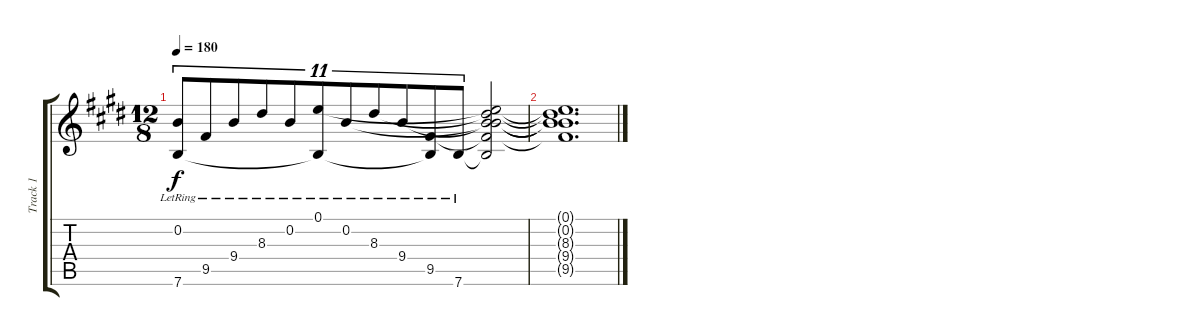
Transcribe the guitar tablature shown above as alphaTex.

\track ("Track 1" "Track 1") {instrument acousticguitarsteel}
\staff {score tabs}
\tuning (E4 B3 G3 D3 A2 E2) {hide}
\ts (12 8)
\tempo 180
\clef g2
\ks e
(0.2{t} 7.6{lr}).8{tu (11 8) dy f} 9.5{lr}.8{tu (11 8)} 9.4{lr}.8{tu (11 8)} 8.3{lr}.8{tu (11 8)} 0.2{lr}.8{tu (11 8)} (0.1{lr} 7.6{t}).8{tu (11 8)} 0.2{lr}.8{tu (11 8)} 8.3{lr}.8{tu (11 8)} 9.4{lr}.8{tu (11 8)} (9.5{lr} 7.6{t}).8{tu (11 8)} 7.6{lr}.8{tu (11 8)} (0.1{t} 0.2{t} 8.3{t} 9.4{t} 9.5{t} 7.6{t}).2 |
(0.1{t} 0.2{t} 8.3{t} 9.4{t} 9.5{t}).1{d}
